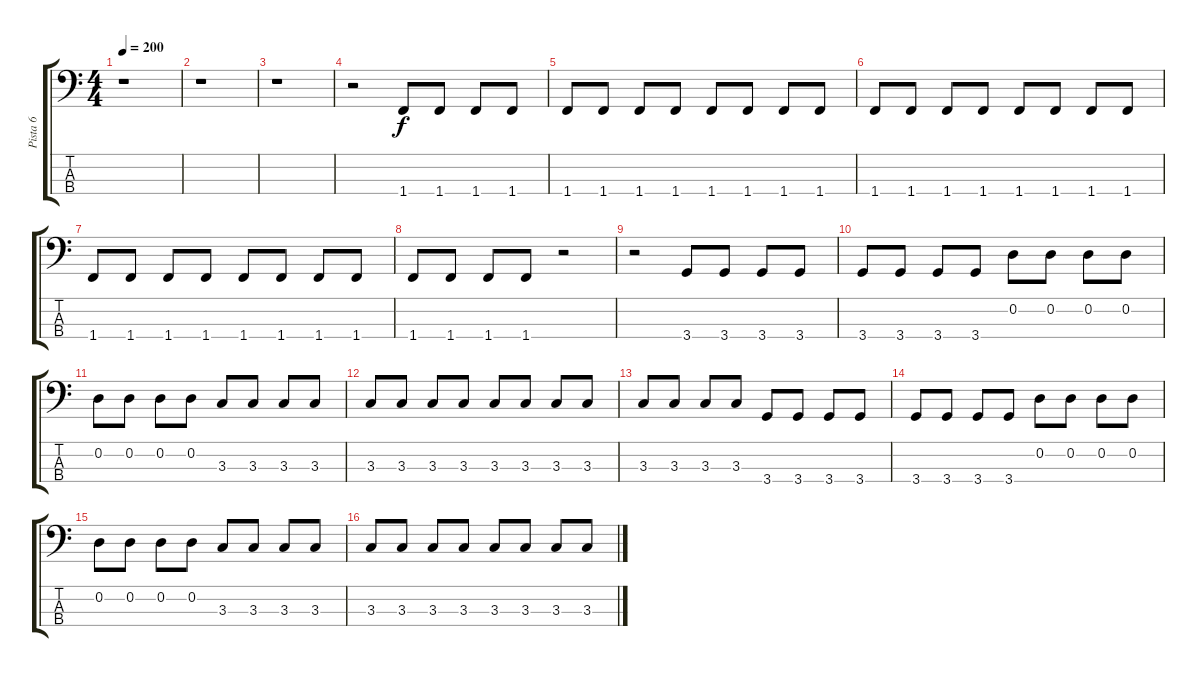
\track ("Pista 6" "Pista 6") {instrument fretlessbass}
\staff {score tabs}
\tuning (G2 D2 A1 E1) {hide}
\ts (4 4)
\tempo 200
\clef f4
\ks c
r.1{dy f} |
r.1 |
r.1 |
r.2 1.4.8 1.4.8 1.4.8 1.4.8 |
1.4.8 1.4.8 1.4.8 1.4.8 1.4.8 1.4.8 1.4.8 1.4.8 |
1.4.8 1.4.8 1.4.8 1.4.8 1.4.8 1.4.8 1.4.8 1.4.8 |
1.4.8 1.4.8 1.4.8 1.4.8 1.4.8 1.4.8 1.4.8 1.4.8 |
1.4.8 1.4.8 1.4.8 1.4.8 r.2 |
r.2 3.4.8 3.4.8 3.4.8 3.4.8 |
3.4.8 3.4.8 3.4.8 3.4.8 0.2.8 0.2.8 0.2.8 0.2.8 |
0.2.8 0.2.8 0.2.8 0.2.8 3.3.8 3.3.8 3.3.8 3.3.8 |
3.3.8 3.3.8 3.3.8 3.3.8 3.3.8 3.3.8 3.3.8 3.3.8 |
3.3.8 3.3.8 3.3.8 3.3.8 3.4.8 3.4.8 3.4.8 3.4.8 |
3.4.8 3.4.8 3.4.8 3.4.8 0.2.8 0.2.8 0.2.8 0.2.8 |
0.2.8 0.2.8 0.2.8 0.2.8 3.3.8 3.3.8 3.3.8 3.3.8 |
3.3.8 3.3.8 3.3.8 3.3.8 3.3.8 3.3.8 3.3.8 3.3.8
